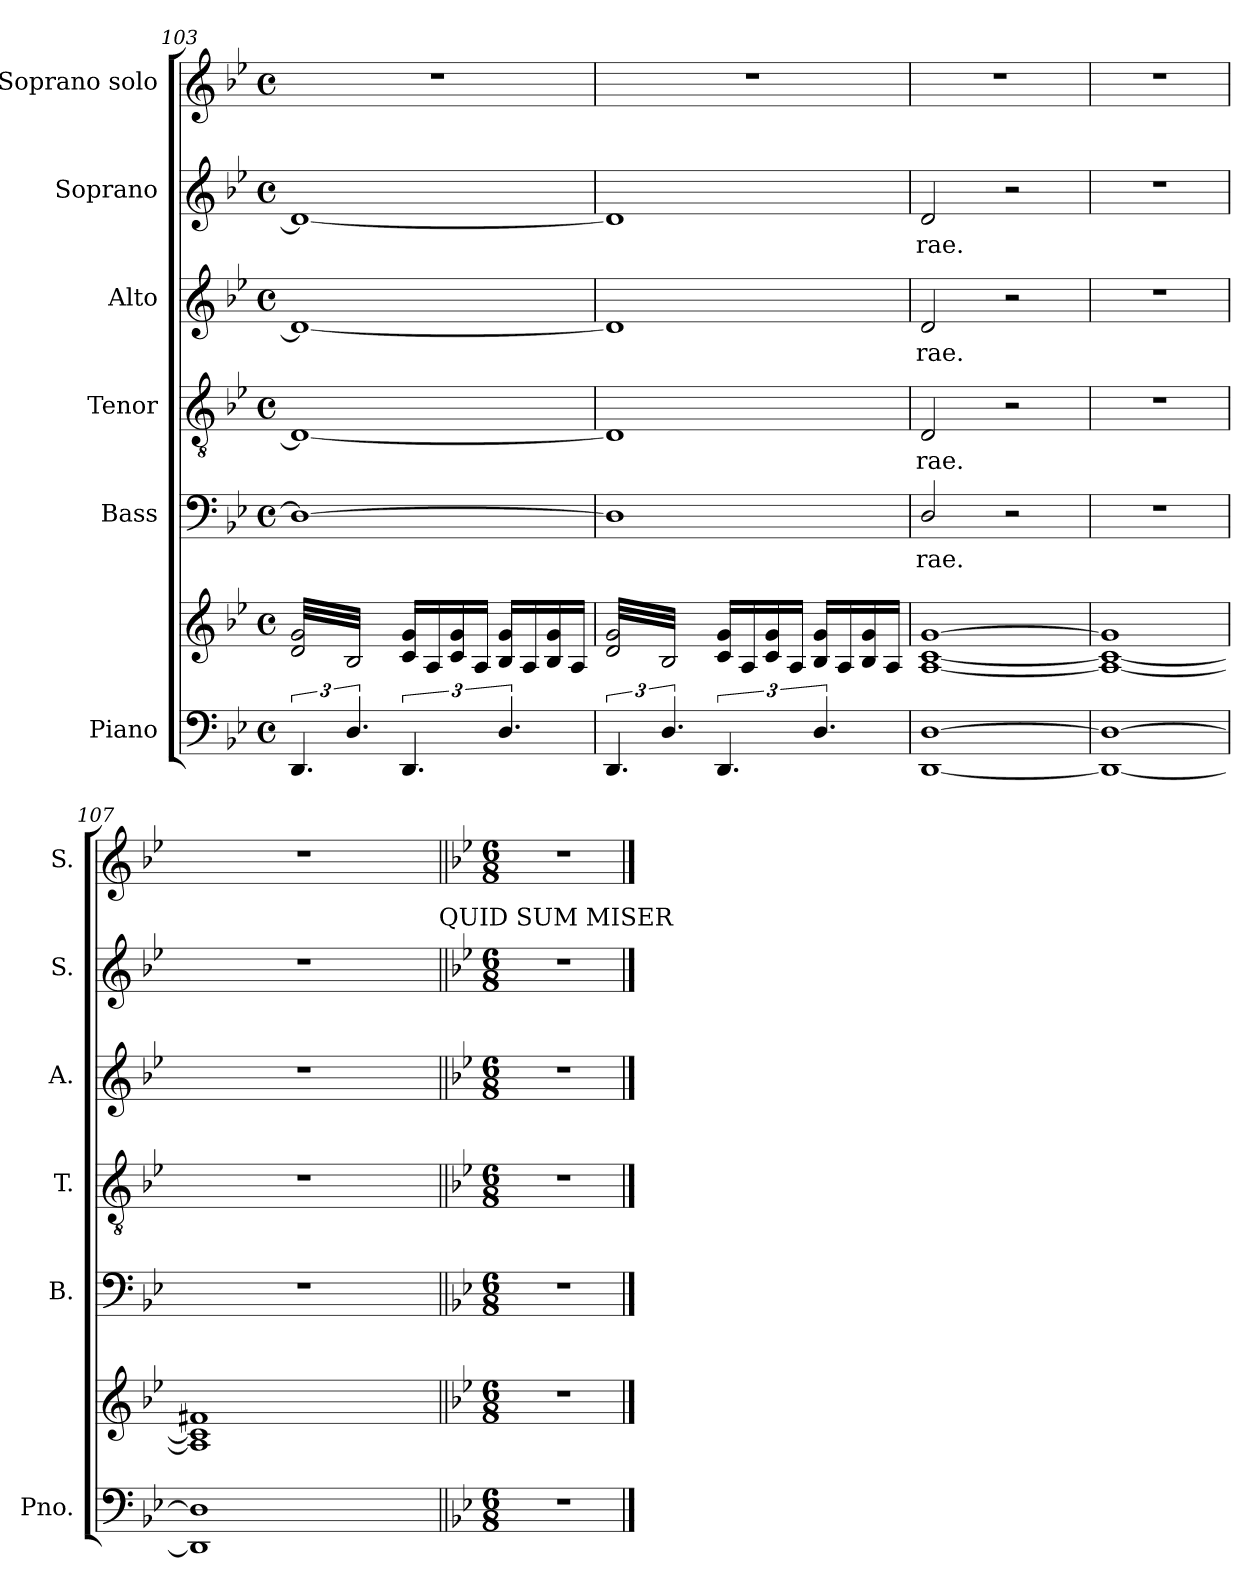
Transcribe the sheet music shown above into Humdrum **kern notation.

**kern	**kern	**kern	**text	**kern	**text	**kern	**text	**kern	**text	**kern
*part6	*part6	*part5	*part5	*part4	*part4	*part3	*part3	*part2	*part2	*part1
*staff7	*staff6	*staff5	*staff5	*staff4	*staff4	*staff3	*staff3	*staff2	*staff2	*staff1
*I"Piano	*	*I"Bass	*	*I"Tenor	*	*I"Alto	*	*I"Soprano	*	*I"Soprano solo
*I'Pno.	*	*I'B.	*	*I'T.	*	*I'A.	*	*I'S.	*	*I'S.
*clefF4	*clefG2	*clefF4	*	*clefGv2	*	*clefG2	*	*clefG2	*	*clefG2
*	*	*	*	*ITrd7c12	*	*	*	*	*	*
*k[b-e-]	*k[b-e-]	*k[b-e-]	*	*k[b-e-]	*	*k[b-e-]	*	*k[b-e-]	*	*k[b-e-]
*g:	*g:	*g:	*	*g:	*	*g:	*	*g:	*	*g:
*M4/4	*M4/4	*M4/4	*	*M4/4	*	*M4/4	*	*M4/4	*	*M4/4
*met(c)	*met(c)	*met(c)	*	*met(c)	*	*met(c)	*	*met(c)	*	*met(c)
=103	=103	=103	=103	=103	=103	=103	=103	=103	=103	=103
*	*tremolo	*	*	*	*	*	*	*	*	*
6.DDi/	32di/ 32giLLL	1Di_	.	1DDi_	.	1di_	.	1di_	.	1r
.	32B-i/	.	.	.	.	.	.	.	.	.
.	32di/ 32gi	.	.	.	.	.	.	.	.	.
.	32B-i/	.	.	.	.	.	.	.	.	.
.	32di/ 32gi	.	.	.	.	.	.	.	.	.
.	32B-i/	.	.	.	.	.	.	.	.	.
.	32di/ 32gi	.	.	.	.	.	.	.	.	.
.	32B-i/	.	.	.	.	.	.	.	.	.
6.Di/	32di/ 32gi	.	.	.	.	.	.	.	.	.
.	32B-i/	.	.	.	.	.	.	.	.	.
.	32di/ 32gi	.	.	.	.	.	.	.	.	.
.	32B-i/	.	.	.	.	.	.	.	.	.
.	32di/ 32gi	.	.	.	.	.	.	.	.	.
.	32B-i/	.	.	.	.	.	.	.	.	.
.	32di/ 32gi	.	.	.	.	.	.	.	.	.
.	32B-i/JJJ	.	.	.	.	.	.	.	.	.
*	*Xtremolo	*	*	*	*	*	*	*	*	*
6.DDi/	16ci/ 16giLL	.	.	.	.	.	.	.	.	.
.	.	.	.	.	.	.	.	.	.	.
.	16Ai/	.	.	.	.	.	.	.	.	.
.	.	.	.	.	.	.	.	.	.	.
.	16ci/ 16gi	.	.	.	.	.	.	.	.	.
.	.	.	.	.	.	.	.	.	.	.
.	16Ai/JJ	.	.	.	.	.	.	.	.	.
.	.	.	.	.	.	.	.	.	.	.
6.Di/	16B-i/ 16giLL	.	.	.	.	.	.	.	.	.
.	16Ai/	.	.	.	.	.	.	.	.	.
.	16B-i/ 16gi	.	.	.	.	.	.	.	.	.
.	16Ai/JJ	.	.	.	.	.	.	.	.	.
!!LO:LB:g=z
=104	=104	=104	=104	=104	=104	=104	=104	=104	=104	=104
*	*tremolo	*	*	*	*	*	*	*	*	*
6.DDi/	32di/ 32giLLL	1Di]	.	1DDi]	.	1di]	.	1di]	.	1r
.	32B-i/	.	.	.	.	.	.	.	.	.
.	32di/ 32gi	.	.	.	.	.	.	.	.	.
.	32B-i/	.	.	.	.	.	.	.	.	.
.	32di/ 32gi	.	.	.	.	.	.	.	.	.
.	32B-i/	.	.	.	.	.	.	.	.	.
.	32di/ 32gi	.	.	.	.	.	.	.	.	.
.	32B-i/	.	.	.	.	.	.	.	.	.
6.Di/	32di/ 32gi	.	.	.	.	.	.	.	.	.
.	32B-i/	.	.	.	.	.	.	.	.	.
.	32di/ 32gi	.	.	.	.	.	.	.	.	.
.	32B-i/	.	.	.	.	.	.	.	.	.
.	32di/ 32gi	.	.	.	.	.	.	.	.	.
.	32B-i/	.	.	.	.	.	.	.	.	.
.	32di/ 32gi	.	.	.	.	.	.	.	.	.
.	32B-i/JJJ	.	.	.	.	.	.	.	.	.
*	*Xtremolo	*	*	*	*	*	*	*	*	*
6.DDi/	16ci/ 16giLL	.	.	.	.	.	.	.	.	.
.	.	.	.	.	.	.	.	.	.	.
.	16Ai/	.	.	.	.	.	.	.	.	.
.	.	.	.	.	.	.	.	.	.	.
.	16ci/ 16gi	.	.	.	.	.	.	.	.	.
.	.	.	.	.	.	.	.	.	.	.
.	16Ai/JJ	.	.	.	.	.	.	.	.	.
.	.	.	.	.	.	.	.	.	.	.
6.Di/	16B-i/ 16giLL	.	.	.	.	.	.	.	.	.
.	16Ai/	.	.	.	.	.	.	.	.	.
.	16B-i/ 16gi	.	.	.	.	.	.	.	.	.
.	16Ai/JJ	.	.	.	.	.	.	.	.	.
=105	=105	=105	=105	=105	=105	=105	=105	=105	=105	=105
!	!	!	!LO:LY:b:color=#000000	!	!	!	!	!	!	!
!	!	!	!	!	!LO:LY:b:color=#000000	!	!	!	!	!
!	!	!	!	!	!	!	!LO:LY:b:color=#000000	!	!	!
!	!	!	!	!	!	!	!	!	!LO:LY:b:color=#000000	!
[1DDi [1Di	[1Ai [1ci [1gi	2Di/	-rae.	2DDi/	-rae.	2di/	-rae.	2di/	-rae.	1r
.	.	2r	.	2r	.	2r	.	2r	.	.
=106	=106	=106	=106	=106	=106	=106	=106	=106	=106	=106
1DDi_ 1Di_	1Ai_ 1ci_ 1gi]	1r	.	1r	.	1r	.	1r	.	1r
=107	=107	=107	=107	=107	=107	=107	=107	=107	=107	=107
*	*	*	*	*	*	*	*	*^	*	*
1DDi] 1Di]	1Ai] 1ci] 1f#Xi	1r	.	1r	.	1r	.	1r	2ryy	.	1r
.	.	.	.	.	.	.	.	.	4ryy	.	.
.	.	.	.	.	.	.	.	.	8ryy	.	.
.	.	.	.	.	.	.	.	.	16ryy	.	.
.	.	.	.	.	.	.	.	.	32ryy	.	.
.	.	.	.	.	.	.	.	.	64ryy	.	.
.	.	.	.	.	.	.	.	.	128...ryy	.	.
!	!	!	!	!	!	!	!	!	!LO:TX:a:t=QUID SUM MISER	!	!
.	.	.	.	.	.	.	.	.	1024ryy	.	.
*	*	*	*	*	*	*	*	*v	*v	*	*
=108||	=108||	=108||	=108||	=108||	=108||	=108||	=108||	=108||	=108||	=108||
*k[b-e-]	*k[b-e-]	*k[b-e-]	*	*k[b-e-]	*	*k[b-e-]	*	*k[b-e-]	*	*k[b-e-]
*g:	*g:	*g:	*	*g:	*	*g:	*	*g:	*	*g:
*M6/8	*M6/8	*M6/8	*	*M6/8	*	*M6/8	*	*M6/8	*	*M6/8
*	*	*	*	*	*	*	*	*^	*	*
!LO:N:vis=1	!LO:N:vis=1	!LO:N:vis=1	!	!LO:N:vis=1	!	!LO:N:vis=1	!	!LO:N:vis=1	!	!	!LO:N:vis=1
*	*	*	*	*	*	*	*	*v	*v	*	*
2.r	2.r	2.r	.	2.r	.	2.r	.	2.r	.	2.r
==	==	==	==	==	==	==	==	==	==	==
*-	*-	*-	*-	*-	*-	*-	*-	*-	*-	*-
